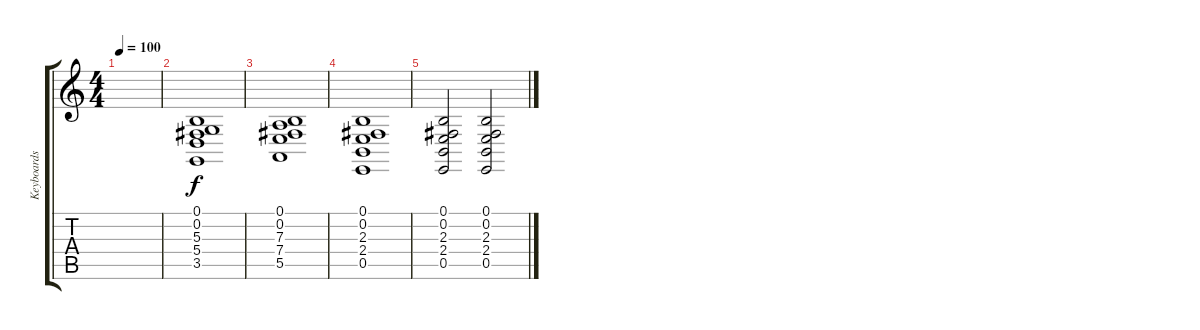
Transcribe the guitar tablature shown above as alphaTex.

\track ("Keyboards" "Keyboards") {instrument stringensemble1}
\staff {score tabs}
\tuning (B3 Gb3 D3 A2 E2 B1) {hide}
\ts (4 4)
\tempo 100
\clef g2
\ks c
|
(0.1 0.2 5.3 5.4 3.5).1 |
(0.1 0.2 7.3 7.4 5.5).1 |
(0.1 0.2 2.3 2.4 0.5).1 |
(0.1 0.2 2.3 2.4 0.5).2 (0.1 0.2 2.3 2.4 0.5).2
